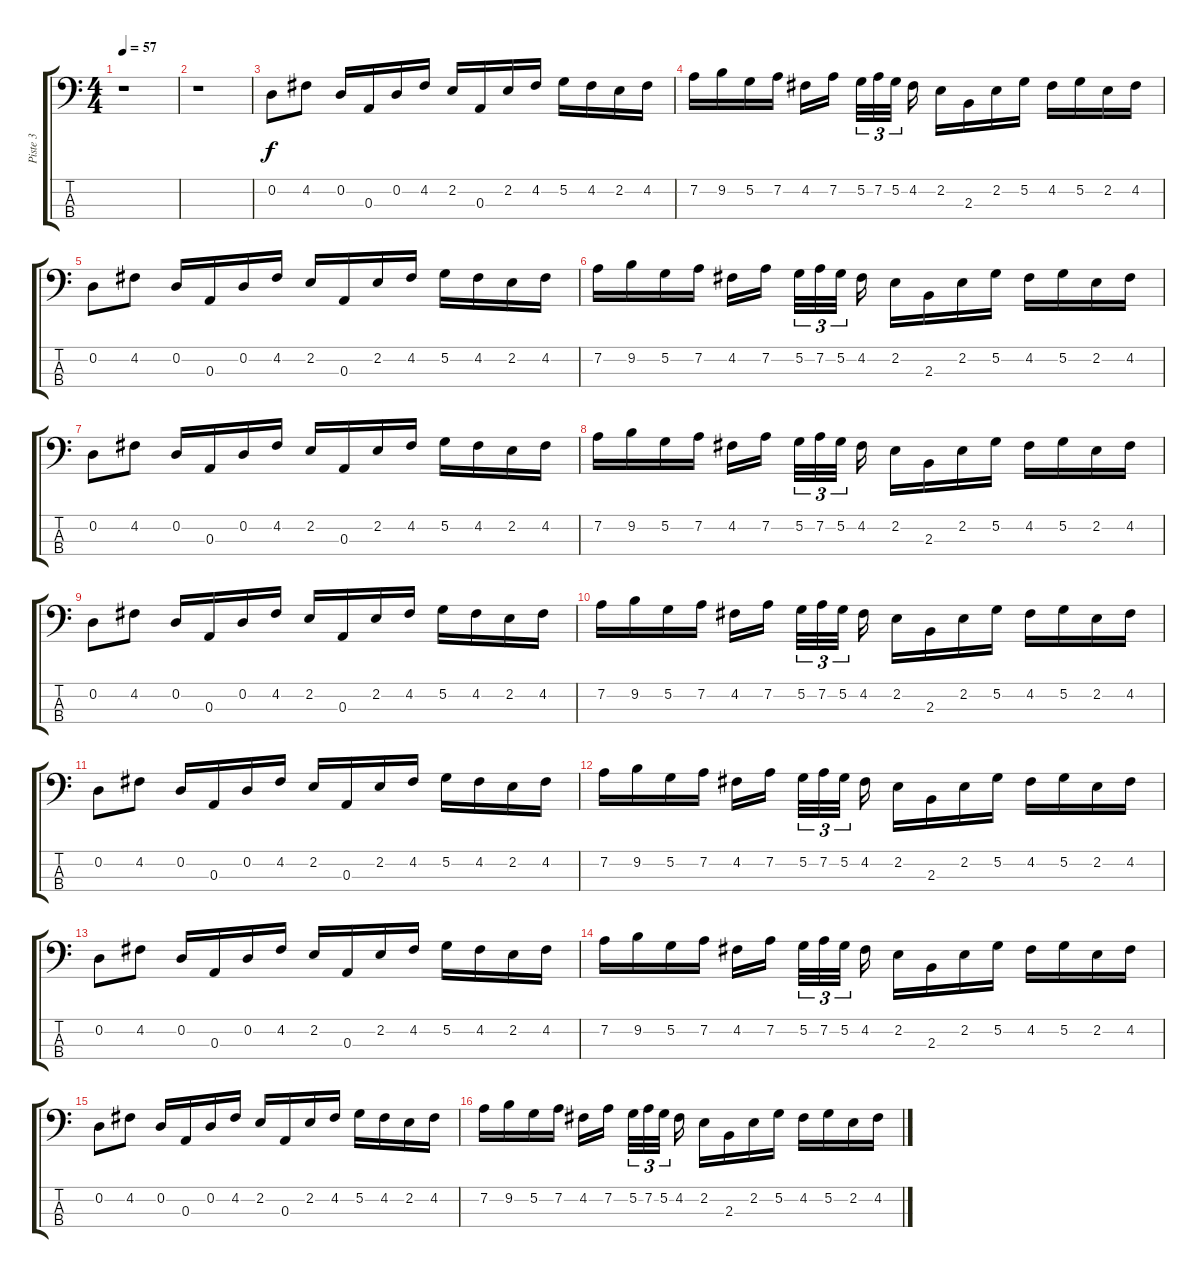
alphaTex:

\track ("Piste 3" "Piste 3") {instrument slapbass1}
\staff {score tabs}
\tuning (G2 D2 A1 E1) {hide}
\ts (4 4)
\tempo 57
\clef f4
\ks c
r.1{dy f instrument slapbass1} |
r.1 |
0.2.8 4.2.8 0.2.16 0.3.16 0.2.16 4.2.16 2.2.16 0.3.16 2.2.16 4.2.16 5.2.16 4.2.16 2.2.16 4.2.16 |
7.2.16 9.2.16 5.2.16 7.2.16 4.2.16 7.2.16 5.2.32{tu (3 2)} 7.2.32{tu (3 2)} 5.2.32{tu (3 2)} 4.2.16 2.2.16 2.3.16 2.2.16 5.2.16 4.2.16 5.2.16 2.2.16 4.2.16 |
0.2.8 4.2.8 0.2.16 0.3.16 0.2.16 4.2.16 2.2.16 0.3.16 2.2.16 4.2.16 5.2.16 4.2.16 2.2.16 4.2.16 |
7.2.16 9.2.16 5.2.16 7.2.16 4.2.16 7.2.16 5.2.32{tu (3 2)} 7.2.32{tu (3 2)} 5.2.32{tu (3 2)} 4.2.16 2.2.16 2.3.16 2.2.16 5.2.16 4.2.16 5.2.16 2.2.16 4.2.16 |
0.2.8 4.2.8 0.2.16 0.3.16 0.2.16 4.2.16 2.2.16 0.3.16 2.2.16 4.2.16 5.2.16 4.2.16 2.2.16 4.2.16 |
7.2.16 9.2.16 5.2.16 7.2.16 4.2.16 7.2.16 5.2.32{tu (3 2)} 7.2.32{tu (3 2)} 5.2.32{tu (3 2)} 4.2.16 2.2.16 2.3.16 2.2.16 5.2.16 4.2.16 5.2.16 2.2.16 4.2.16 |
0.2.8 4.2.8 0.2.16 0.3.16 0.2.16 4.2.16 2.2.16 0.3.16 2.2.16 4.2.16 5.2.16 4.2.16 2.2.16 4.2.16 |
7.2.16 9.2.16 5.2.16 7.2.16 4.2.16 7.2.16 5.2.32{tu (3 2)} 7.2.32{tu (3 2)} 5.2.32{tu (3 2)} 4.2.16 2.2.16 2.3.16 2.2.16 5.2.16 4.2.16 5.2.16 2.2.16 4.2.16 |
0.2.8 4.2.8 0.2.16 0.3.16 0.2.16 4.2.16 2.2.16 0.3.16 2.2.16 4.2.16 5.2.16 4.2.16 2.2.16 4.2.16 |
7.2.16 9.2.16 5.2.16 7.2.16 4.2.16 7.2.16 5.2.32{tu (3 2)} 7.2.32{tu (3 2)} 5.2.32{tu (3 2)} 4.2.16 2.2.16 2.3.16 2.2.16 5.2.16 4.2.16 5.2.16 2.2.16 4.2.16 |
0.2.8 4.2.8 0.2.16 0.3.16 0.2.16 4.2.16 2.2.16 0.3.16 2.2.16 4.2.16 5.2.16 4.2.16 2.2.16 4.2.16 |
7.2.16 9.2.16 5.2.16 7.2.16 4.2.16 7.2.16 5.2.32{tu (3 2)} 7.2.32{tu (3 2)} 5.2.32{tu (3 2)} 4.2.16 2.2.16 2.3.16 2.2.16 5.2.16 4.2.16 5.2.16 2.2.16 4.2.16 |
0.2.8 4.2.8 0.2.16 0.3.16 0.2.16 4.2.16 2.2.16 0.3.16 2.2.16 4.2.16 5.2.16 4.2.16 2.2.16 4.2.16 |
7.2.16 9.2.16 5.2.16 7.2.16 4.2.16 7.2.16 5.2.32{tu (3 2)} 7.2.32{tu (3 2)} 5.2.32{tu (3 2)} 4.2.16 2.2.16 2.3.16 2.2.16 5.2.16 4.2.16 5.2.16 2.2.16 4.2.16
